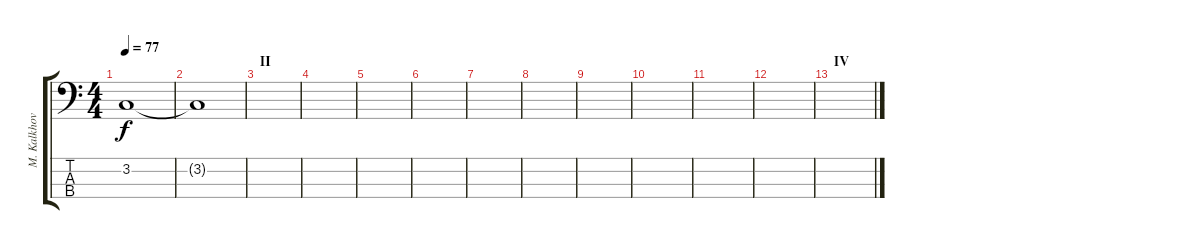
\track ("M. Kalkhoven" "M. Kalkhov") {instrument cello}
\staff {score tabs}
\tuning (E3 A2 D2 G1) {hide}
\ts (4 4)
\tempo 77
\clef f4
\ks c
3.2{t}.1{dy f} |
3.2{t}.1 |
\section ("" "II")
|
|
|
|
|
|
|
|
|
|
\section ("" "IV")
